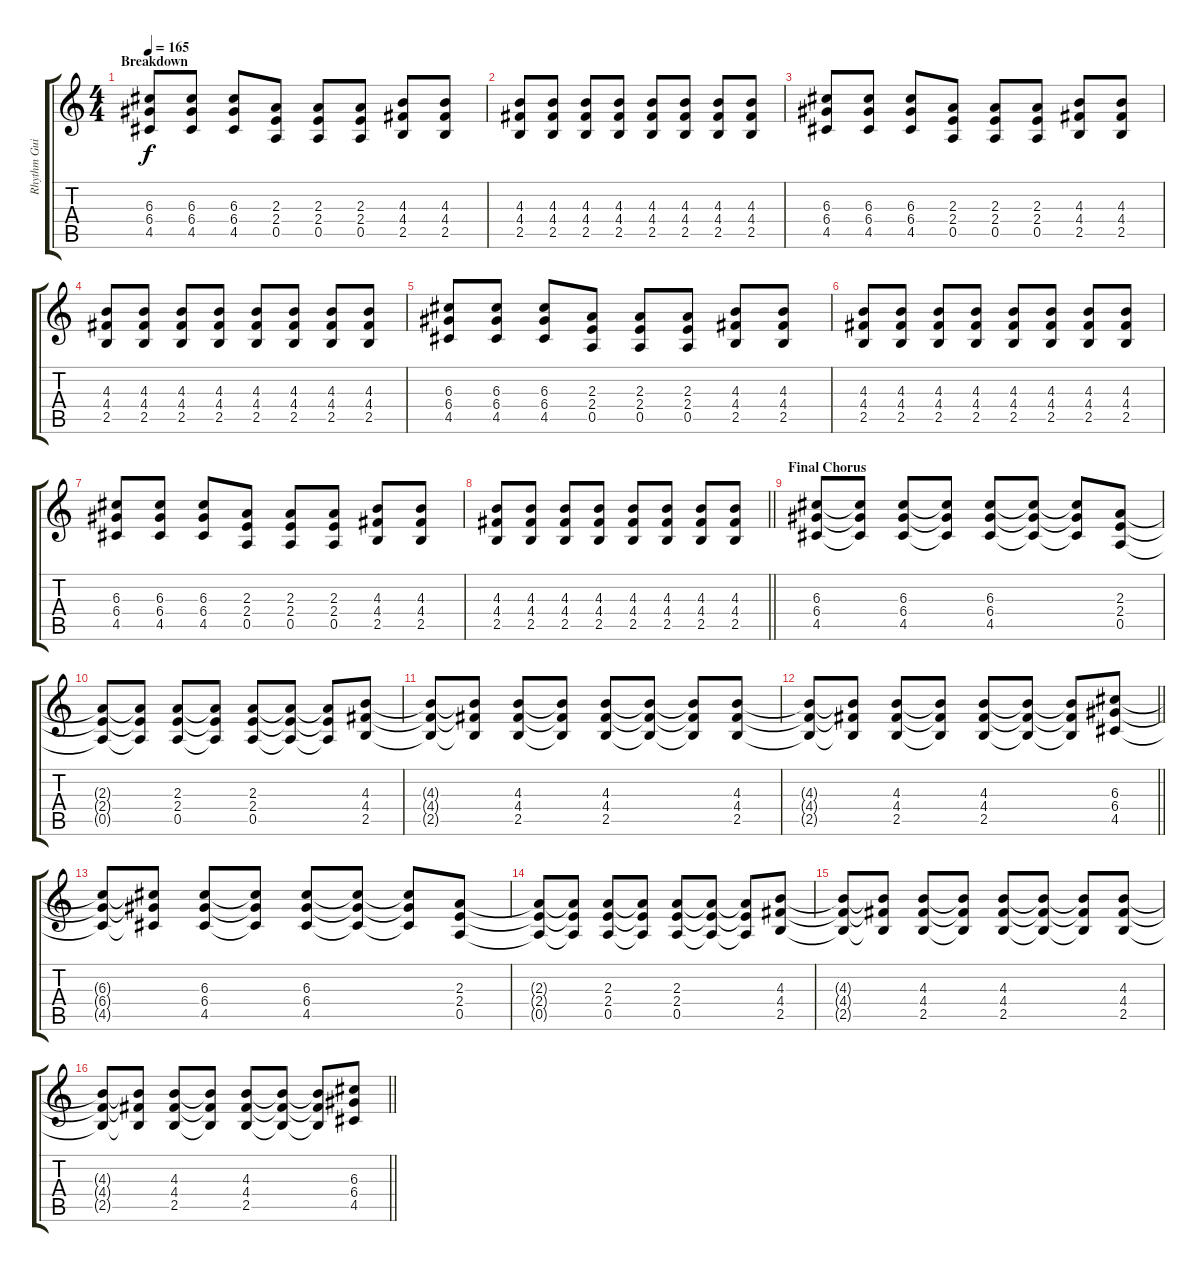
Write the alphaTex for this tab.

\track ("Rhythm Guitar" "Rhythm Gui") {instrument overdrivenguitar}
\staff {score tabs}
\tuning (E4 B3 G3 D3 A2 D2) {hide}
\ts (4 4)
\section ("" "Breakdown")
\tempo 165
\clef g2
\ks c
(6.3 6.4 4.5).8{dy f} (6.3 6.4 4.5).8 (6.3 6.4 4.5).8 (2.3 2.4 0.5).8 (2.3 2.4 0.5).8 (2.3 2.4 0.5).8 (4.3 4.4 2.5).8 (4.3 4.4 2.5).8 |
(4.3 4.4 2.5).8 (4.3 4.4 2.5).8 (4.3 4.4 2.5).8 (4.3 4.4 2.5).8 (4.3 4.4 2.5).8 (4.3 4.4 2.5).8 (4.3 4.4 2.5).8 (4.3 4.4 2.5).8 |
(6.3 6.4 4.5).8 (6.3 6.4 4.5).8 (6.3 6.4 4.5).8 (2.3 2.4 0.5).8 (2.3 2.4 0.5).8 (2.3 2.4 0.5).8 (4.3 4.4 2.5).8 (4.3 4.4 2.5).8 |
(4.3 4.4 2.5).8 (4.3 4.4 2.5).8 (4.3 4.4 2.5).8 (4.3 4.4 2.5).8 (4.3 4.4 2.5).8 (4.3 4.4 2.5).8 (4.3 4.4 2.5).8 (4.3 4.4 2.5).8 |
(6.3 6.4 4.5).8 (6.3 6.4 4.5).8 (6.3 6.4 4.5).8 (2.3 2.4 0.5).8 (2.3 2.4 0.5).8 (2.3 2.4 0.5).8 (4.3 4.4 2.5).8 (4.3 4.4 2.5).8 |
(4.3 4.4 2.5).8 (4.3 4.4 2.5).8 (4.3 4.4 2.5).8 (4.3 4.4 2.5).8 (4.3 4.4 2.5).8 (4.3 4.4 2.5).8 (4.3 4.4 2.5).8 (4.3 4.4 2.5).8 |
(6.3 6.4 4.5).8 (6.3 6.4 4.5).8 (6.3 6.4 4.5).8 (2.3 2.4 0.5).8 (2.3 2.4 0.5).8 (2.3 2.4 0.5).8 (4.3 4.4 2.5).8 (4.3 4.4 2.5).8 |
\barLineRight lightlight
(4.3 4.4 2.5).8 (4.3 4.4 2.5).8 (4.3 4.4 2.5).8 (4.3 4.4 2.5).8 (4.3 4.4 2.5).8 (4.3 4.4 2.5).8 (4.3 4.4 2.5).8 (4.3 4.4 2.5).8 |
\section ("" "Final Chorus")
(6.3 6.4 4.5).8 (6.3{t} 6.4{t} 4.5{t}).8 (6.3 6.4 4.5).8 (6.3{t} 6.4{t} 4.5{t}).8 (6.3 6.4 4.5).8 (6.3{t} 6.4{t} 4.5{t}).8 (6.3{t} 6.4{t} 4.5{t}).8 (2.3 2.4 0.5).8 |
(2.3{t} 2.4{t} 0.5{t}).8 (2.3{t} 2.4{t} 0.5{t}).8 (2.3 2.4 0.5).8 (2.3{t} 2.4{t} 0.5{t}).8 (2.3 2.4 0.5).8 (2.3{t} 2.4{t} 0.5{t}).8 (2.3{t} 2.4{t} 0.5{t}).8 (4.3 4.4 2.5).8 |
(4.3{t} 4.4{t} 2.5{t}).8 (4.3{t} 4.4{t} 2.5{t}).8 (4.3 4.4 2.5).8 (4.3{t} 4.4{t} 2.5{t}).8 (4.3 4.4 2.5).8 (4.3{t} 4.4{t} 2.5{t}).8 (4.3{t} 4.4{t} 2.5{t}).8 (4.3 4.4 2.5).8 |
\barLineRight lightlight
(4.3{t} 4.4{t} 2.5{t}).8 (4.3{t} 4.4{t} 2.5{t}).8 (4.3 4.4 2.5).8 (4.3{t} 4.4{t} 2.5{t}).8 (4.3 4.4 2.5).8 (4.3{t} 4.4{t} 2.5{t}).8 (4.3{t} 4.4{t} 2.5{t}).8 (6.3 6.4 4.5).8 |
(6.3{t} 6.4{t} 4.5{t}).8 (6.3{t} 6.4{t} 4.5{t}).8 (6.3 6.4 4.5).8 (6.3{t} 6.4{t} 4.5{t}).8 (6.3 6.4 4.5).8 (6.3{t} 6.4{t} 4.5{t}).8 (6.3{t} 6.4{t} 4.5{t}).8 (2.3 2.4 0.5).8 |
(2.3{t} 2.4{t} 0.5{t}).8 (2.3{t} 2.4{t} 0.5{t}).8 (2.3 2.4 0.5).8 (2.3{t} 2.4{t} 0.5{t}).8 (2.3 2.4 0.5).8 (2.3{t} 2.4{t} 0.5{t}).8 (2.3{t} 2.4{t} 0.5{t}).8 (4.3 4.4 2.5).8 |
(4.3{t} 4.4{t} 2.5{t}).8 (4.3{t} 4.4{t} 2.5{t}).8 (4.3 4.4 2.5).8 (4.3{t} 4.4{t} 2.5{t}).8 (4.3 4.4 2.5).8 (4.3{t} 4.4{t} 2.5{t}).8 (4.3{t} 4.4{t} 2.5{t}).8 (4.3 4.4 2.5).8 |
\barLineRight lightlight
(4.3{t} 4.4{t} 2.5{t}).8 (4.3{t} 4.4{t} 2.5{t}).8 (4.3 4.4 2.5).8 (4.3{t} 4.4{t} 2.5{t}).8 (4.3 4.4 2.5).8 (4.3{t} 4.4{t} 2.5{t}).8 (4.3{t} 4.4{t} 2.5{t}).8 (6.3 6.4 4.5).8
